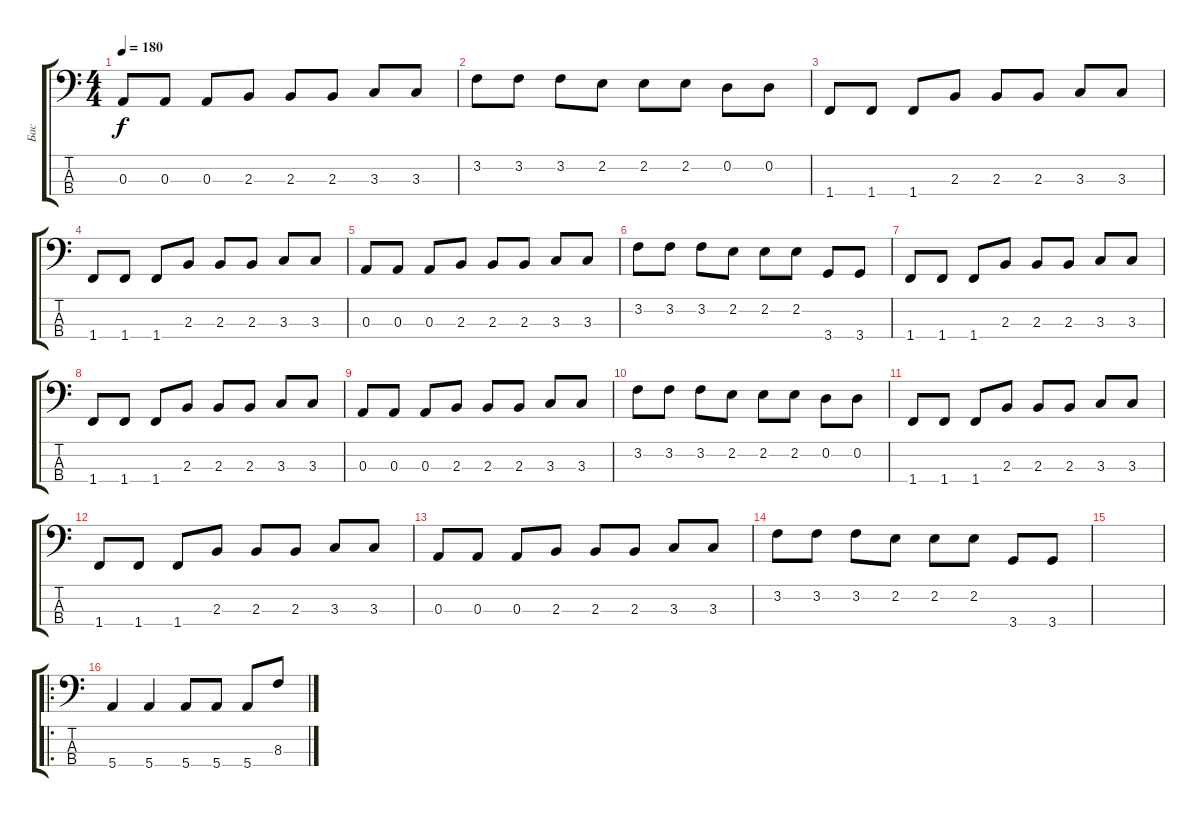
\track ("Бас" "Бас") {instrument electricbassfinger}
\staff {score tabs}
\tuning (G2 D2 A1 E1) {hide}
\ts (4 4)
\tempo 180
\clef f4
\ks c
0.3.8{dy f} 0.3.8 0.3.8 2.3.8 2.3.8 2.3.8 3.3.8 3.3.8 |
3.2.8 3.2.8 3.2.8 2.2.8 2.2.8 2.2.8 0.2.8 0.2.8 |
1.4.8 1.4.8 1.4.8 2.3.8 2.3.8 2.3.8 3.3.8 3.3.8 |
1.4.8 1.4.8 1.4.8 2.3.8 2.3.8 2.3.8 3.3.8 3.3.8 |
0.3.8 0.3.8 0.3.8 2.3.8 2.3.8 2.3.8 3.3.8 3.3.8 |
3.2.8 3.2.8 3.2.8 2.2.8 2.2.8 2.2.8 3.4.8 3.4.8 |
1.4.8 1.4.8 1.4.8 2.3.8 2.3.8 2.3.8 3.3.8 3.3.8 |
1.4.8 1.4.8 1.4.8 2.3.8 2.3.8 2.3.8 3.3.8 3.3.8 |
0.3.8 0.3.8 0.3.8 2.3.8 2.3.8 2.3.8 3.3.8 3.3.8 |
3.2.8 3.2.8 3.2.8 2.2.8 2.2.8 2.2.8 0.2.8 0.2.8 |
1.4.8 1.4.8 1.4.8 2.3.8 2.3.8 2.3.8 3.3.8 3.3.8 |
1.4.8 1.4.8 1.4.8 2.3.8 2.3.8 2.3.8 3.3.8 3.3.8 |
0.3.8 0.3.8 0.3.8 2.3.8 2.3.8 2.3.8 3.3.8 3.3.8 |
3.2.8 3.2.8 3.2.8 2.2.8 2.2.8 2.2.8 3.4.8 3.4.8 |
|
\ro
5.4.4 5.4.4 5.4.8 5.4.8 5.4.8 8.3.8
